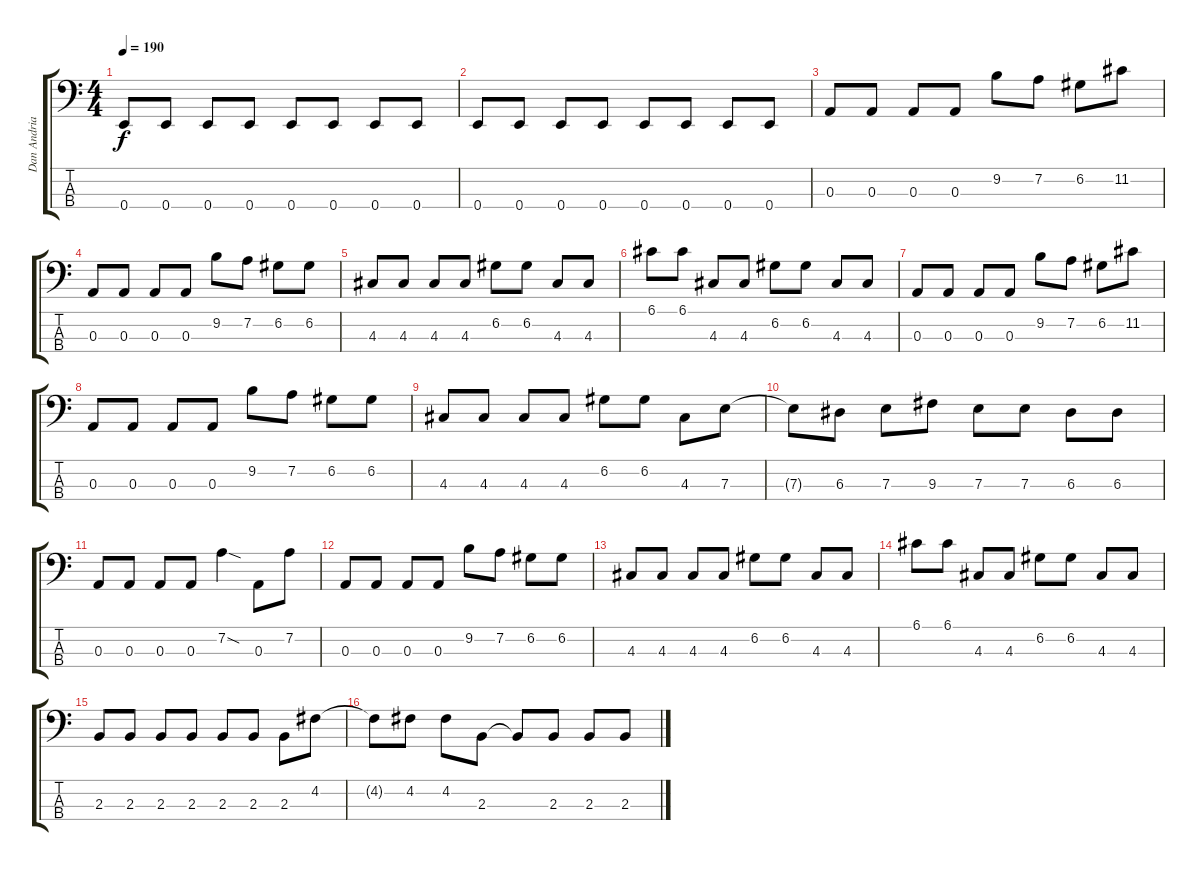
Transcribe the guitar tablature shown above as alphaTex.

\track ("Dan Andriano" "Dan Andria") {instrument electricbasspick}
\staff {score tabs}
\tuning (G2 D2 A1 E1) {hide}
\ts (4 4)
\tempo 190
\clef f4
\ks c
0.4.8{dy f} 0.4.8 0.4.8 0.4.8 0.4.8 0.4.8 0.4.8 0.4.8 |
0.4.8 0.4.8 0.4.8 0.4.8 0.4.8 0.4.8 0.4.8 0.4.8 |
0.3.8 0.3.8 0.3.8 0.3.8 9.2.8 7.2.8 6.2.8 11.2.8 |
0.3.8 0.3.8 0.3.8 0.3.8 9.2.8 7.2.8 6.2.8 6.2.8 |
4.3.8 4.3.8 4.3.8 4.3.8 6.2.8 6.2.8 4.3.8 4.3.8 |
6.1.8 6.1.8 4.3.8 4.3.8 6.2.8 6.2.8 4.3.8 4.3.8 |
0.3.8 0.3.8 0.3.8 0.3.8 9.2.8 7.2.8 6.2.8 11.2.8 |
0.3.8 0.3.8 0.3.8 0.3.8 9.2.8 7.2.8 6.2.8 6.2.8 |
4.3.8 4.3.8 4.3.8 4.3.8 6.2.8 6.2.8 4.3.8 7.3.8 |
7.3{t}.8 6.3.8 7.3.8 9.3.8 7.3.8 7.3.8 6.3.8 6.3.8 |
0.3.8 0.3.8 0.3.8 0.3.8 7.2{sod}.4 0.3.8 7.2.8 |
0.3.8 0.3.8 0.3.8 0.3.8 9.2.8 7.2.8 6.2.8 6.2.8 |
4.3.8 4.3.8 4.3.8 4.3.8 6.2.8 6.2.8 4.3.8 4.3.8 |
6.1.8 6.1.8 4.3.8 4.3.8 6.2.8 6.2.8 4.3.8 4.3.8 |
2.3.8 2.3.8 2.3.8 2.3.8 2.3.8 2.3.8 2.3.8 4.2.8 |
4.2{t}.8 4.2.8 4.2.8 2.3.8 2.3{t}.8 2.3.8 2.3.8 2.3.8
